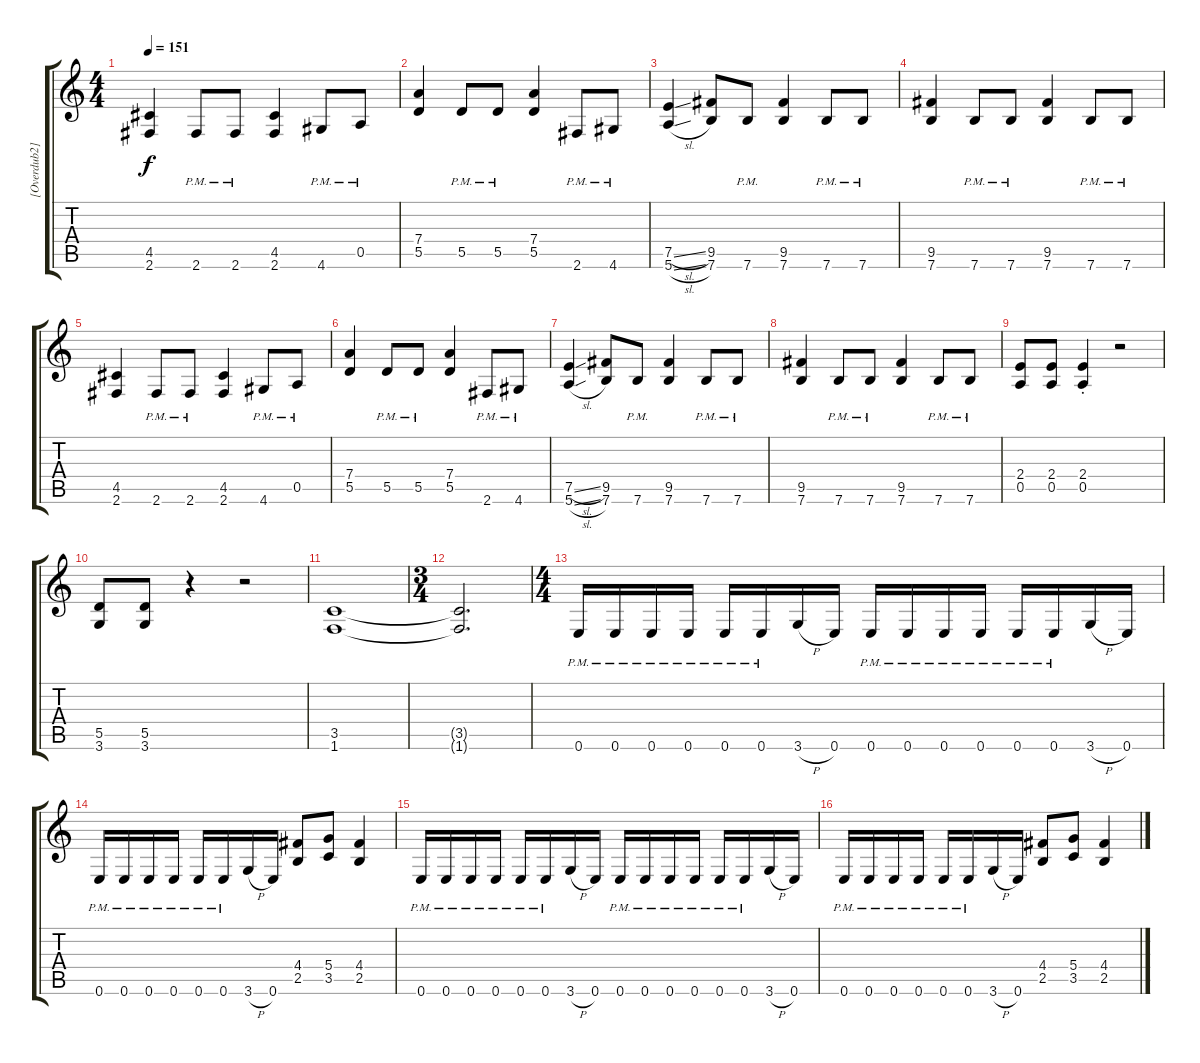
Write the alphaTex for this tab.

\track ("[Overdub2]" "[Overdub2]") {instrument distortionguitar}
\staff {score tabs}
\tuning (E4 B3 G3 D3 A2 E2) {hide}
\ts (4 4)
\tempo 151
\clef g2
\ks c
(4.5 2.6).4{dy f} 2.6{pm}.8 2.6{pm}.8 (4.5 2.6).4 4.6{pm}.8 0.5{pm}.8 |
(7.4 5.5).4 5.5{pm}.8 5.5{pm}.8 (7.4 5.5).4 2.6{pm}.8 4.6{pm}.8 |
(7.5{sl} 5.6{sl}).4 (9.5 7.6).8 7.6{pm}.8 (9.5 7.6).4 7.6{pm}.8 7.6{pm}.8 |
(9.5 7.6).4 7.6{pm}.8 7.6{pm}.8 (9.5 7.6).4 7.6{pm}.8 7.6{pm}.8 |
(4.5 2.6).4 2.6{pm}.8 2.6{pm}.8 (4.5 2.6).4 4.6{pm}.8 0.5{pm}.8 |
(7.4 5.5).4 5.5{pm}.8 5.5{pm}.8 (7.4 5.5).4 2.6{pm}.8 4.6{pm}.8 |
(7.5{sl} 5.6{sl}).4 (9.5 7.6).8 7.6{pm}.8 (9.5 7.6).4 7.6{pm}.8 7.6{pm}.8 |
(9.5 7.6).4 7.6{pm}.8 7.6{pm}.8 (9.5 7.6).4 7.6{pm}.8 7.6{pm}.8 |
(2.4 0.5).8 (2.4 0.5).8 (2.4{st} 0.5{st}).4 r.2 |
(5.5 3.6).8 (5.5 3.6).8 r.4 r.2 |
(3.5 1.6).1 |
\ts (3 4)
(3.5{t} 1.6{t}).2{d} |
\ts (4 4)
0.6{pm}.16 0.6{pm}.16 0.6{pm}.16 0.6{pm}.16 0.6{pm}.16 0.6{pm}.16 3.6{h}.16 0.6.16 0.6{pm}.16 0.6{pm}.16 0.6{pm}.16 0.6{pm}.16 0.6{pm}.16 0.6{pm}.16 3.6{h}.16 0.6.16 |
0.6{pm}.16 0.6{pm}.16 0.6{pm}.16 0.6{pm}.16 0.6{pm}.16 0.6{pm}.16 3.6{h}.16 0.6.16 (4.4 2.5).8 (5.4 3.5).8 (4.4 2.5).4 |
0.6{pm}.16 0.6{pm}.16 0.6{pm}.16 0.6{pm}.16 0.6{pm}.16 0.6{pm}.16 3.6{h}.16 0.6.16 0.6{pm}.16 0.6{pm}.16 0.6{pm}.16 0.6{pm}.16 0.6{pm}.16 0.6{pm}.16 3.6{h}.16 0.6.16 |
0.6{pm}.16 0.6{pm}.16 0.6{pm}.16 0.6{pm}.16 0.6{pm}.16 0.6{pm}.16 3.6{h}.16 0.6.16 (4.4 2.5).8 (5.4 3.5).8 (4.4 2.5).4
